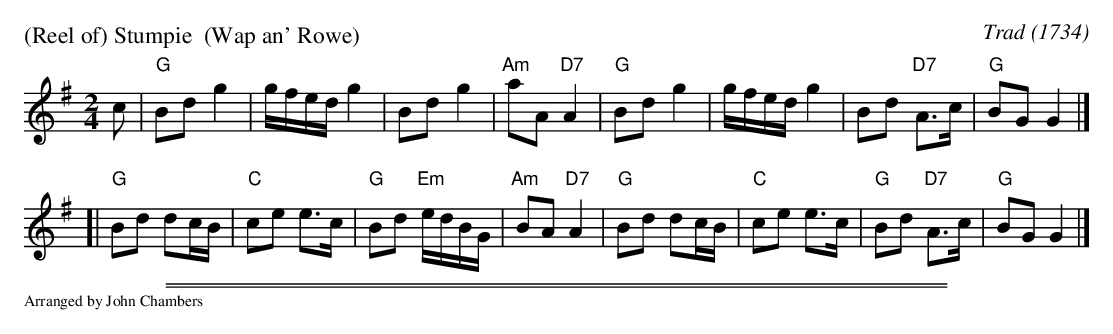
X:1
P: (Reel of) Stumpie  (Wap an' Rowe)
O: Trad (1734)
M: 2/4
L: 1/8
K: G
c|\
"G"Bd g2 | g/f/e/d/ g2 | Bd g2 | "Am"aA "D7"A2 |\
"G"Bd g2 | g/f/e/d/ g2 | Bd "D7"A>c | "G"BG G2 |]
[|\
"G"Bd dc/B/ | "C"ce e>c | "G"Bd "Em"e/d/B/G/ | "Am"BA "D7"A2 |\
"G"Bd dc/B/ | "C"ce e>c | "G"Bd "D7"A>c | "G"BG G2 |]
